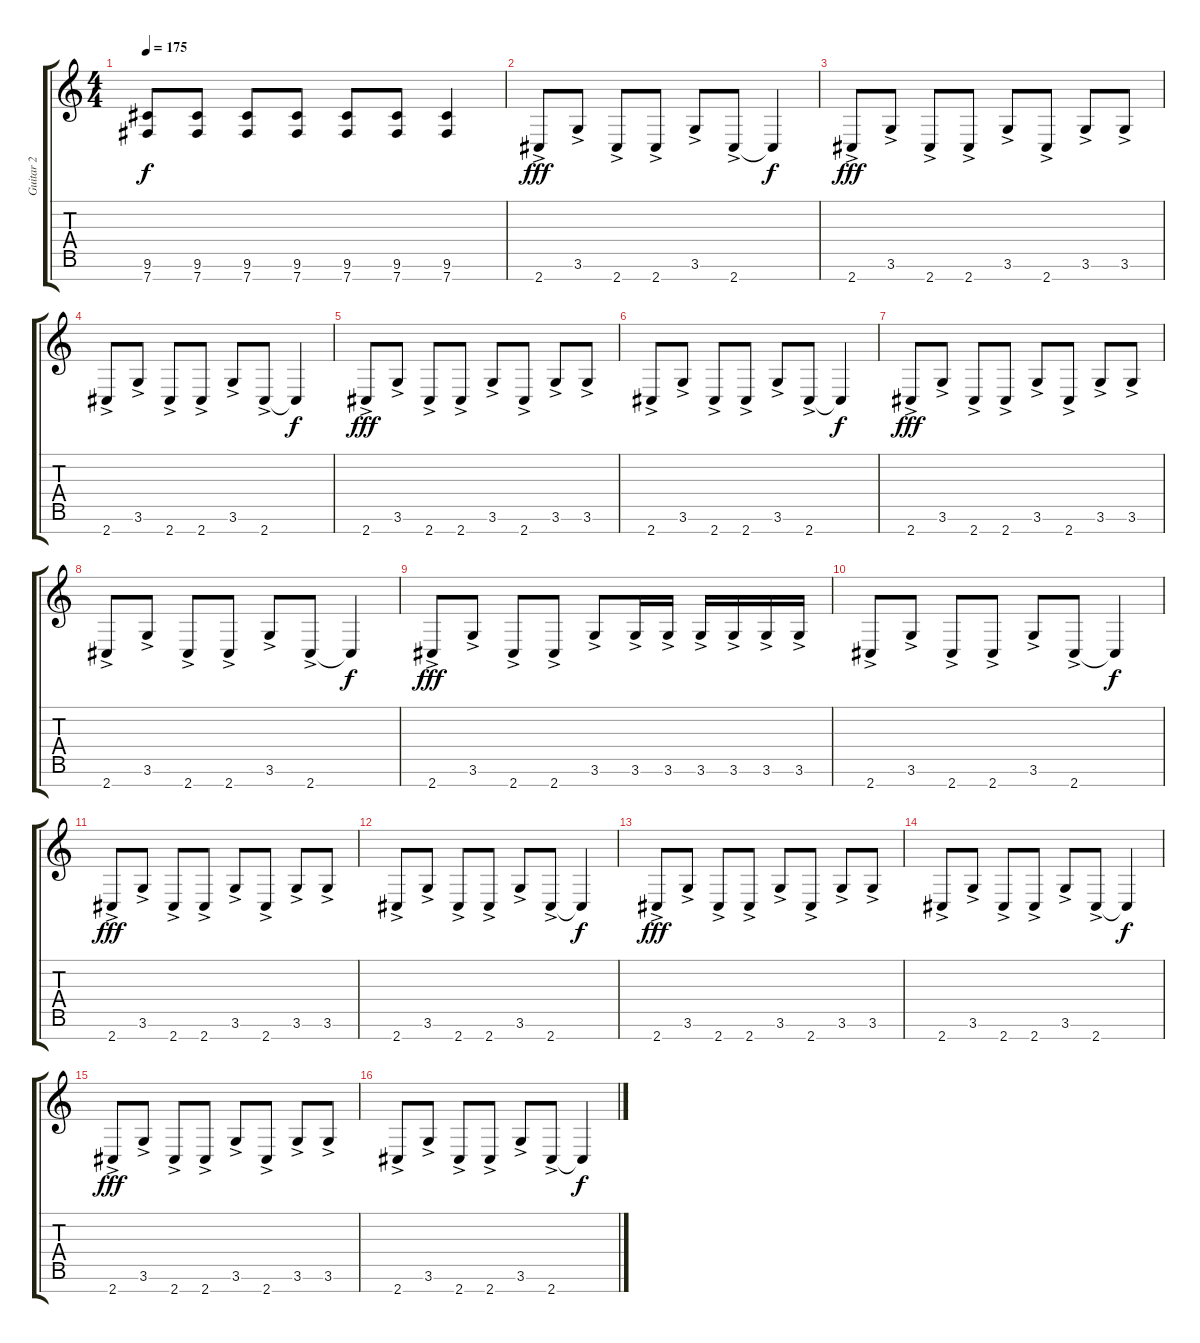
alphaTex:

\track ("Guitar 2" "Guitar 2") {instrument overdrivenguitar}
\staff {score tabs}
\tuning (E4 B3 G3 D3 A2 E2 B1) {hide}
\ts (4 4)
\tempo 175
\clef g2
\ks c
(9.6 7.7).8{dy f} (9.6 7.7).8 (9.6 7.7).8 (9.6 7.7).8 (9.6 7.7).8 (9.6 7.7).8 (9.6 7.7).4 |
2.7{ac}.8{dy fff} 3.6{ac}.8 2.7{ac}.8 2.7{ac}.8 3.6{ac}.8 2.7{ac}.8 2.7{t}.4{dy f} |
2.7{ac}.8{dy fff} 3.6{ac}.8 2.7{ac}.8 2.7{ac}.8 3.6{ac}.8 2.7{ac}.8 3.6{ac}.8 3.6{ac}.8 |
2.7{ac}.8 3.6{ac}.8 2.7{ac}.8 2.7{ac}.8 3.6{ac}.8 2.7{ac}.8 2.7{t}.4{dy f} |
2.7{ac}.8{dy fff} 3.6{ac}.8 2.7{ac}.8 2.7{ac}.8 3.6{ac}.8 2.7{ac}.8 3.6{ac}.8 3.6{ac}.8 |
2.7{ac}.8 3.6{ac}.8 2.7{ac}.8 2.7{ac}.8 3.6{ac}.8 2.7{ac}.8 2.7{t}.4{dy f} |
2.7{ac}.8{dy fff} 3.6{ac}.8 2.7{ac}.8 2.7{ac}.8 3.6{ac}.8 2.7{ac}.8 3.6{ac}.8 3.6{ac}.8 |
2.7{ac}.8 3.6{ac}.8 2.7{ac}.8 2.7{ac}.8 3.6{ac}.8 2.7{ac}.8 2.7{t}.4{dy f} |
2.7{ac}.8{dy fff} 3.6{ac}.8 2.7{ac}.8 2.7{ac}.8 3.6{ac}.8 3.6{ac}.16 3.6{ac}.16 3.6{ac}.16 3.6{ac}.16 3.6{ac}.16 3.6{ac}.16 |
2.7{ac}.8 3.6{ac}.8 2.7{ac}.8 2.7{ac}.8 3.6{ac}.8 2.7{ac}.8 2.7{t}.4{dy f} |
2.7{ac}.8{dy fff} 3.6{ac}.8 2.7{ac}.8 2.7{ac}.8 3.6{ac}.8 2.7{ac}.8 3.6{ac}.8 3.6{ac}.8 |
2.7{ac}.8 3.6{ac}.8 2.7{ac}.8 2.7{ac}.8 3.6{ac}.8 2.7{ac}.8 2.7{t}.4{dy f} |
2.7{ac}.8{dy fff} 3.6{ac}.8 2.7{ac}.8 2.7{ac}.8 3.6{ac}.8 2.7{ac}.8 3.6{ac}.8 3.6{ac}.8 |
2.7{ac}.8 3.6{ac}.8 2.7{ac}.8 2.7{ac}.8 3.6{ac}.8 2.7{ac}.8 2.7{t}.4{dy f} |
2.7{ac}.8{dy fff} 3.6{ac}.8 2.7{ac}.8 2.7{ac}.8 3.6{ac}.8 2.7{ac}.8 3.6{ac}.8 3.6{ac}.8 |
2.7{ac}.8 3.6{ac}.8 2.7{ac}.8 2.7{ac}.8 3.6{ac}.8 2.7{ac}.8 2.7{t}.4{dy f}
